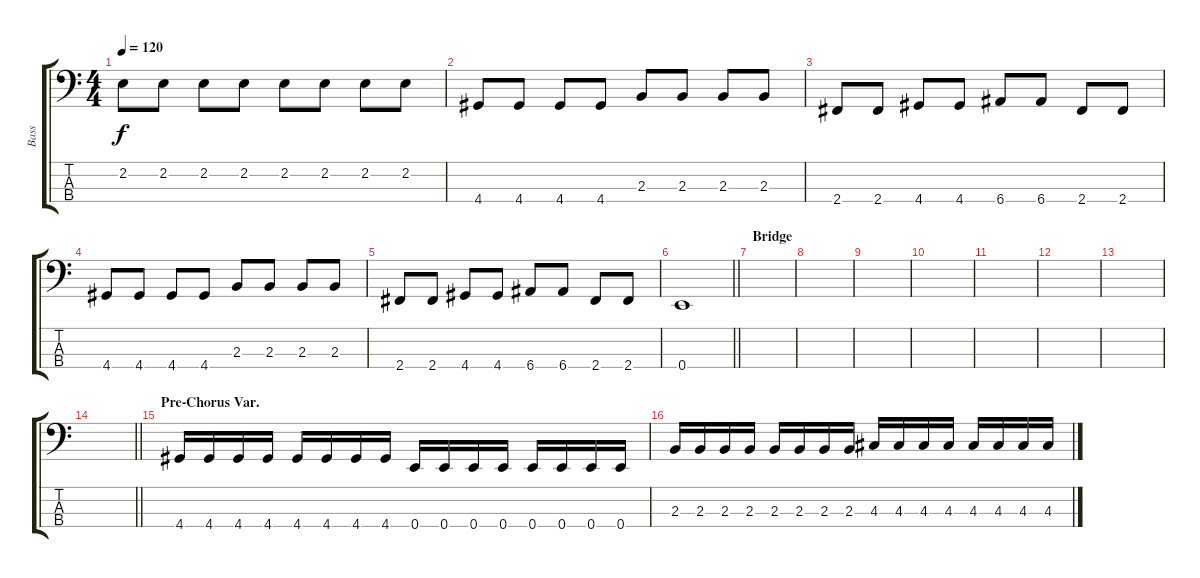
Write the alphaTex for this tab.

\track ("Bass" "Bass") {instrument electricbasspick}
\staff {score tabs}
\tuning (G2 D2 A1 E1) {hide}
\ts (4 4)
\tempo 120
\clef f4
\ks c
2.2.8{dy f} 2.2.8 2.2.8 2.2.8 2.2.8 2.2.8 2.2.8 2.2.8 |
4.4.8 4.4.8 4.4.8 4.4.8 2.3.8 2.3.8 2.3.8 2.3.8 |
2.4.8 2.4.8 4.4.8 4.4.8 6.4.8 6.4.8 2.4.8 2.4.8 |
4.4.8 4.4.8 4.4.8 4.4.8 2.3.8 2.3.8 2.3.8 2.3.8 |
2.4.8 2.4.8 4.4.8 4.4.8 6.4.8 6.4.8 2.4.8 2.4.8 |
\barLineRight lightlight
0.4.1 |
\section ("" "Bridge")
|
|
|
|
|
|
|
\barLineRight lightlight
|
\section ("" "Pre-Chorus Var.")
4.4.16 4.4.16 4.4.16 4.4.16 4.4.16 4.4.16 4.4.16 4.4.16 0.4.16 0.4.16 0.4.16 0.4.16 0.4.16 0.4.16 0.4.16 0.4.16 |
2.3.16 2.3.16 2.3.16 2.3.16 2.3.16 2.3.16 2.3.16 2.3.16 4.3.16 4.3.16 4.3.16 4.3.16 4.3.16 4.3.16 4.3.16 4.3.16
